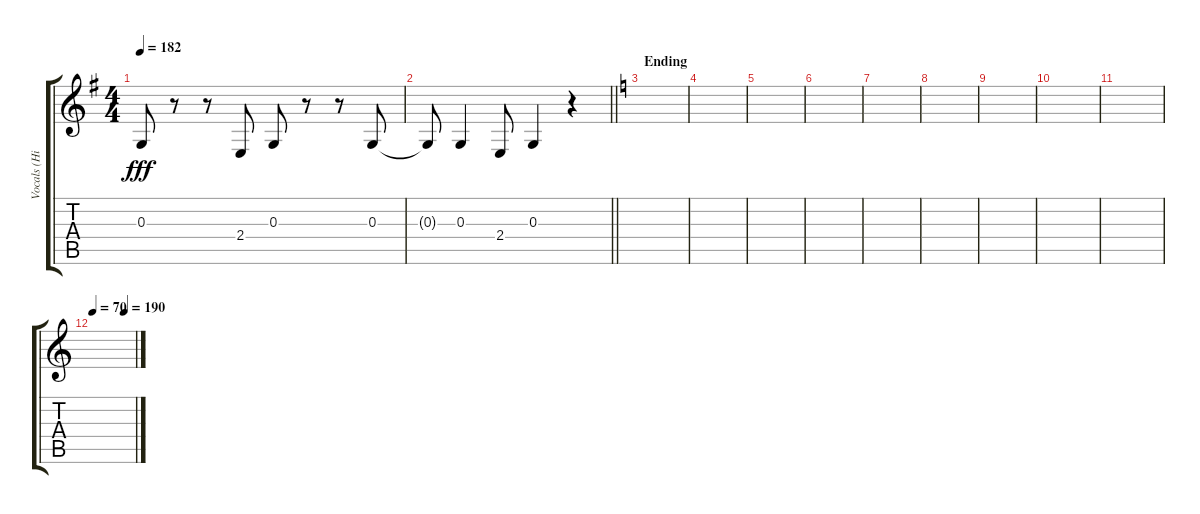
\track ("Vocals (Hirasawa Yui)" "Vocals (Hi") {instrument altosax}
\staff {score tabs}
\tuning (E4 B3 G3 D3 A2 E2) {hide}
\ts (4 4)
\tempo 182
\clef g2
\ks g
0.3.8{dy fff} r.8 r.8 2.4.8 0.3.8 r.8 r.8 0.3.8 |
\barLineRight lightlight
0.3{t}.8 0.3.4 2.4.8 0.3.4 r.4 |
\section ("" "Ending")
\ks c
|
|
|
|
|
|
|
|
|
\tempo 70
\tempo (190 0.75)
